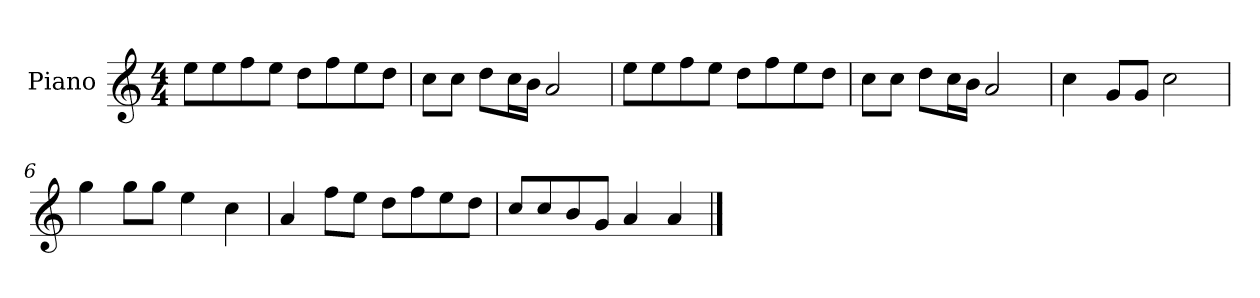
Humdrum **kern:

**kern
*part1
*staff1
*I"Piano
*I'P-no
*clefG2
*k[]
*M4/4
*MM90
=1
8ee\L
8ee\
8ff\
8ee\J
8dd\L
8ff\
8ee\
8dd\J
=2
8cc\L
8cc\J
8dd\L
16cc\L
16b\JJ
2a/
=3
8ee\L
8ee\
8ff\
8ee\J
8dd\L
8ff\
8ee\
8dd\J
=4
8cc\L
8cc\J
8dd\L
16cc\L
16b\JJ
2a/
=5
4cc\
8g/L
8g/J
2cc\
=6
4gg\
8gg\L
8gg\J
4ee\
4cc\
!!LO:LB:g=z
=7
4a/
8ff\L
8ee\J
8dd\L
8ff\
8ee\
8dd\J
=8
8cc/L
8cc/
8b/
8g/J
4a/
4a/
==
*-
